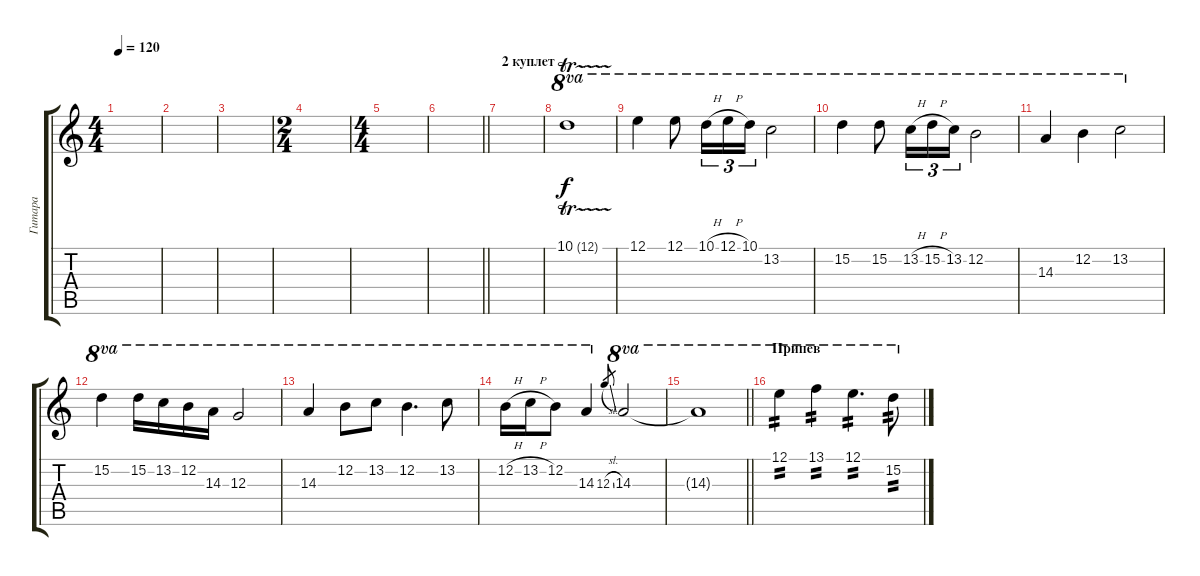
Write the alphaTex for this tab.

\track ("Гитара" "Гитара") {instrument electricguitarclean}
\staff {score tabs}
\tuning (E4 B3 G3 D3 A2 E2) {hide}
\ts (4 4)
\tempo 120
\clef g2
\ks c
|
|
|
\ts (2 4)
|
\ts (4 4)
|
\barLineRight lightlight
|
\section ("" "2 куплет")
|
10.1{tr (12 32)}.1{ot 8va} |
12.1.4{ot 8va} 12.1.8{ot 8va} 10.1{h}.16{tu (3 2) ot 8va} 12.1{h}.16{tu (3 2) ot 8va} 10.1.16{tu (3 2) ot 8va} 13.2.2{ot 8va} |
15.2.4{ot 8va} 15.2.8{ot 8va} 13.2{h}.16{tu (3 2) ot 8va} 15.2{h}.16{tu (3 2) ot 8va} 13.2.16{tu (3 2) ot 8va} 12.2.2{ot 8va} |
14.3.4{ot 8va} 12.2.4{ot 8va} 13.2.2{ot 8va} |
15.2.4{ot 8va} 15.2.16{ot 8va} 13.2.16{ot 8va} 12.2.16{ot 8va} 14.3.16{ot 8va} 12.3.2{ot 8va} |
14.3.4{ot 8va} 12.2.8{ot 8va} 13.2.8{ot 8va} 12.2.4{d ot 8va} 13.2.8{ot 8va} |
12.2{h}.16{ot 8va} 13.2{h}.16{ot 8va} 12.2.8{ot 8va} 14.3.4{ot 8va} 12.3{sl}.8{gr} 14.3.2{ot 8va} |
\barLineRight lightlight
14.3{t}.1{ot 8va} |
\section ("" "Припев")
12.1.4{ot 8va tp 2} 13.1.4{ot 8va tp 2} 12.1.4{d ot 8va tp 2} 15.2.8{ot 8va tp 2}
